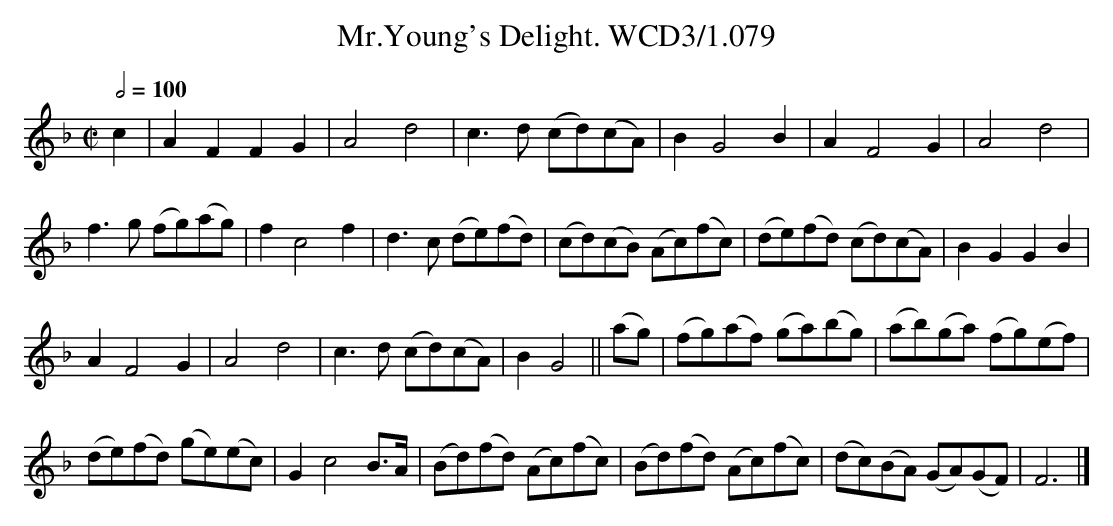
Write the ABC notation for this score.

X:1
T:Mr.Young's Delight. WCD3/1.079
M:C|
L:1/8
Q:1/2=100
K:F
c2|A2F2F2G2|A4d4|c3d (cd)(cA)|B2G4B2|A2F4G2|A4d4|
f3g (fg)(ag)|f2c4f2|d3c (de)(fd)|\
(cd)(cB) (Ac)(fc)|(de)(fd) (cd)(cA)|B2G2G2B2|
A2F4G2|A4d4|c3d (cd)(cA)|B2G4||(ag)|\
(fg)(af) (ga)(bg)|(ab)(ga) (fg)(ef)|
(de)(fd) (ge)(ec)|G2 c4 B>A|(Bd)(fd) (Ac)(fc)|\
(Bd)(fd) (Ac)(fc)|(dc)N(BA) (GA)(GF)|F6|]
